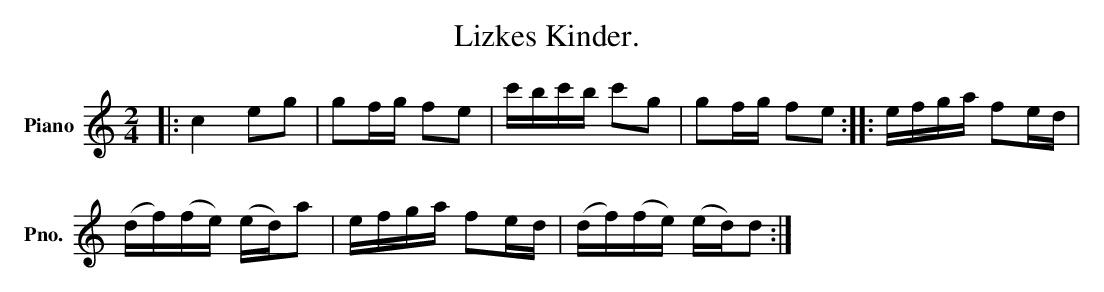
X:1
T:Lizkes Kinder.
L:1/16
M:2/4
K:C
V:1 treble nm="Piano" snm="Pno."
V:1
|: c4 e2g2 | g2fg f2e2 | c'bc'b c'2g2 | g2fg f2e2 :: efga f2ed |$ (df)(fe) (ed)a2 | efga f2ed | %7
 (df)(fe) (ed)d2 :| %8
